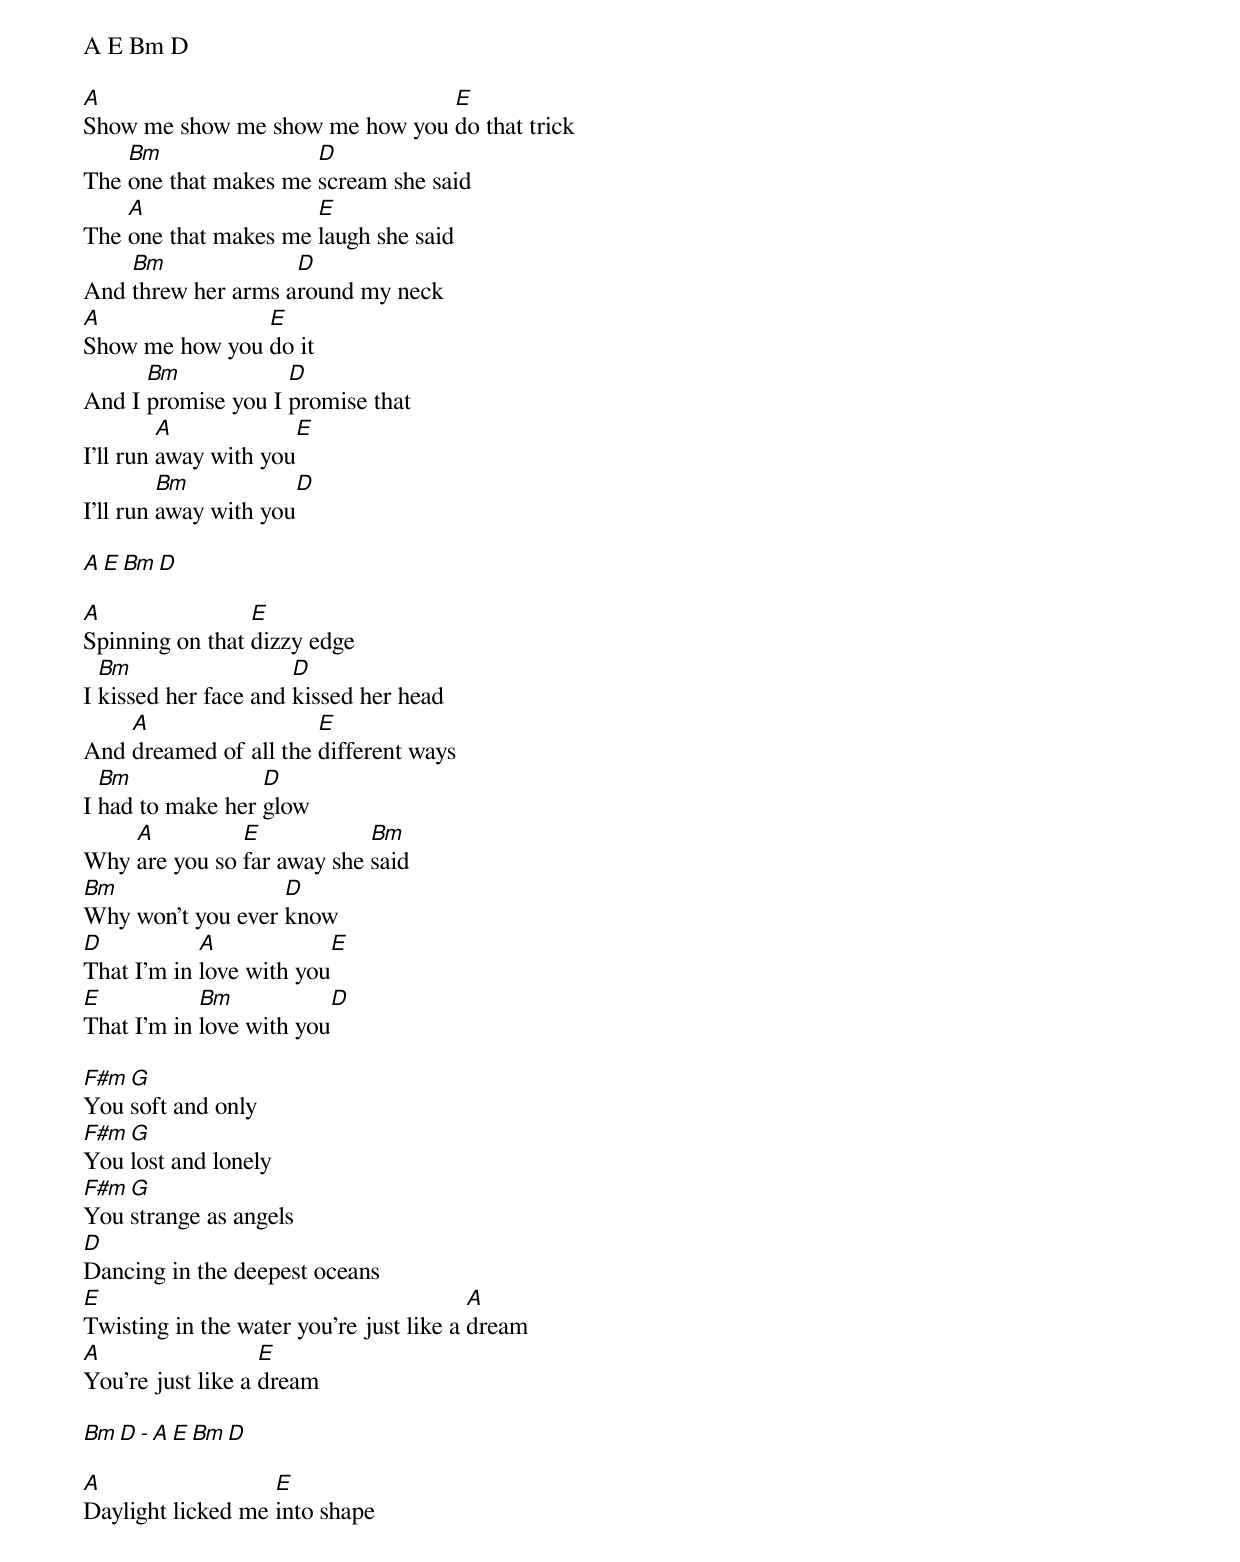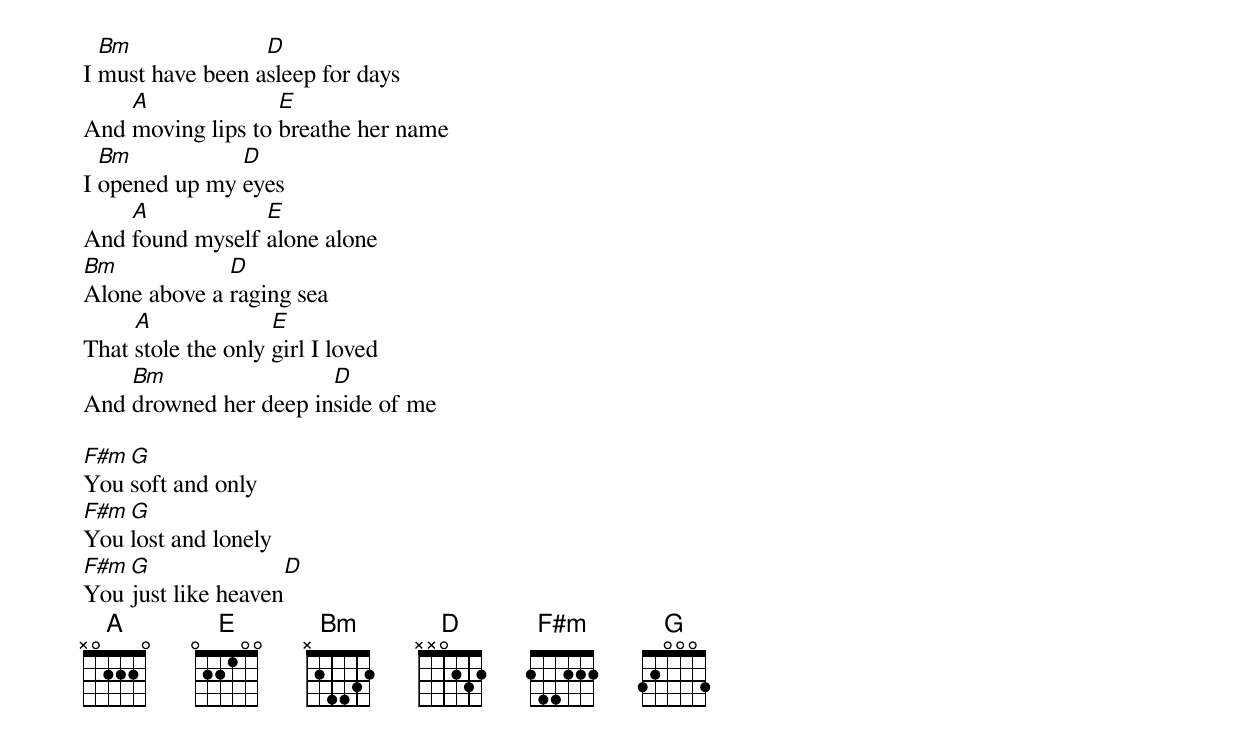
A E Bm D

A                               E
Show me show me show me how you do that trick
    Bm                D
The one that makes me scream she said
    A                 E
The one that makes me laugh she said
    Bm              D
And threw her arms around my neck
A               E
Show me how you do it
      Bm            D
And I promise you I promise that
         A            E
I'll run away with you
         Bm           D
I'll run away with you

A E Bm D

A                E
Spinning on that dizzy edge
  Bm                  D
I kissed her face and kissed her head
    A                  E
And dreamed of all the different ways
  Bm              D
I had to make her glow
    A          E            Bm
Why are you so far away she said
Bm                 D
Why won't you ever know
D           A            E
That I'm in love with you
E           Bm           D
That I'm in love with you

F#m G
You soft and only
F#m G
You lost and lonely
F#m G
You strange as angels
D
Dancing in the deepest oceans
E                                        A
Twisting in the water you're just like a dream
A                  E
You're just like a dream

Bm D - A E Bm D

A                  E
Daylight licked me into shape
  Bm              D
I must have been asleep for days
    A              E
And moving lips to breathe her name
  Bm           D
I opened up my eyes
    A            E
And found myself alone alone
Bm            D
Alone above a raging sea
     A              E
That stole the only girl I loved
    Bm                 D
And drowned her deep inside of me

F#m G
You soft and only
F#m G
You lost and lonely
F#m G               D
You just like heaven
